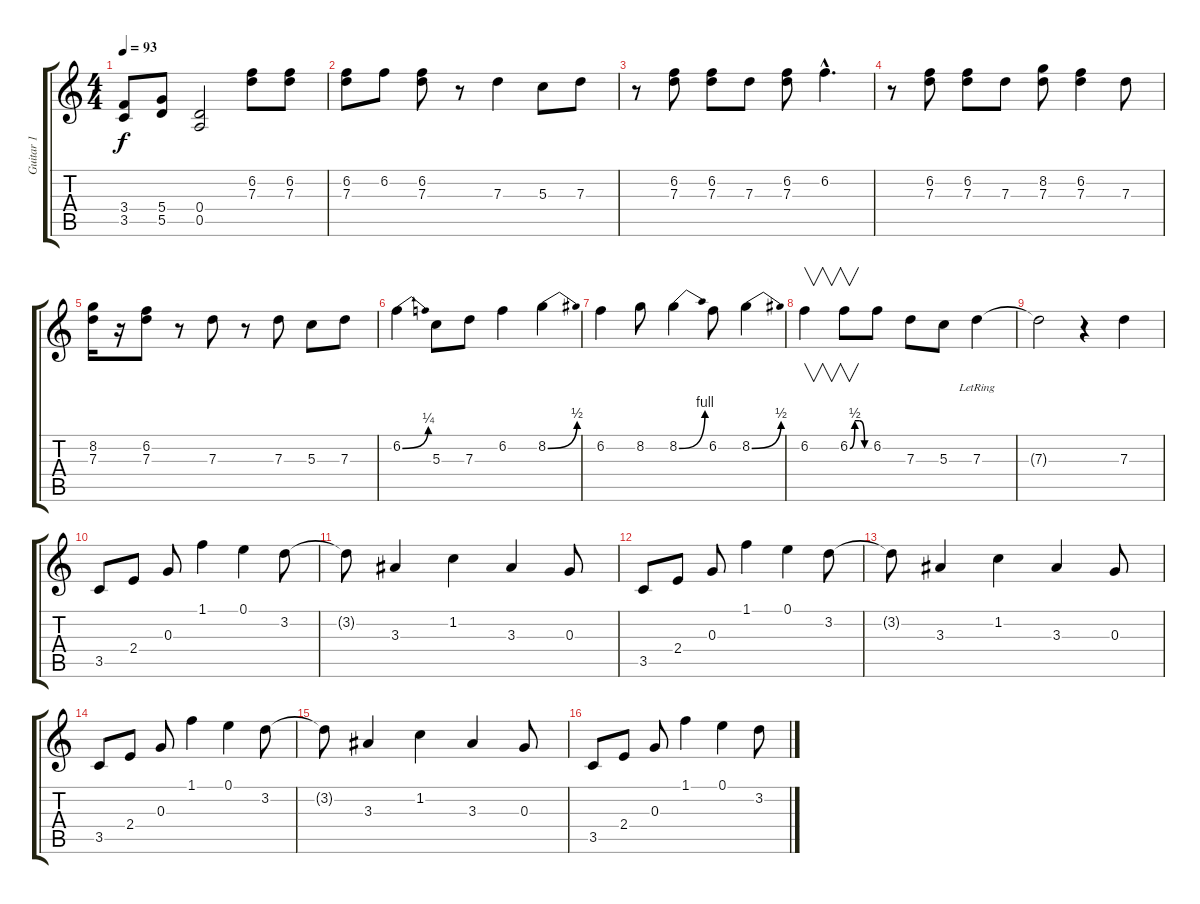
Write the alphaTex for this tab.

\track ("Guitar 1" "Guitar 1") {instrument electricguitarjazz}
\staff {score tabs}
\tuning (E4 B3 G3 D3 A2 E2) {hide}
\ts (4 4)
\tempo 93
\clef g2
\ks c
(3.4 3.5).8{dy f} (5.4 5.5).8 (0.4 0.5).2 (6.2 7.3).8 (6.2 7.3).8 |
(6.2 7.3).8 6.2.8 (6.2 7.3).8 r.8 7.3.4 5.3.8 7.3.8 |
r.8 (6.2 7.3).8 (6.2 7.3).8 7.3.8 (6.2 7.3).8 6.2{hac}.4{d} |
r.8 (6.2 7.3).8 (6.2 7.3).8 7.3.8 (8.2 7.3).8 (6.2 7.3).4 7.3.8 |
(8.2 7.3).16 r.16 (6.2 7.3).8 r.8 7.3.8 r.8 7.3.8 5.3.8 7.3.8 |
6.2{be (bend 0 0 60 1)}.4 5.3.8 7.3.8 6.2.4 8.2{be (bend 0 0 60 2)}.4 |
6.2.4 8.2.8 8.2{be (bend 0 0 60 4)}.4 6.2.8 8.2{be (bend 0 0 60 2)}.4 |
6.2.4{v} 6.2{be (custom 0 0 15 2 30 2 45 0 60 0)}.8{v} 6.2.8 7.3.8 5.3.8 7.3{lr}.4 |
7.3{t}.2 r.4 7.3.4 |
3.5.8{volume 6} 2.4.8 0.3.8 1.1.4 0.1.4 3.2.8 |
3.2{t}.8 3.3.4 1.2.4 3.3.4 0.3.8 |
3.5.8{volume 13} 2.4.8 0.3.8 1.1.4 0.1.4 3.2.8 |
3.2{t}.8 3.3.4 1.2.4 3.3.4 0.3.8 |
3.5.8 2.4.8 0.3.8 1.1.4 0.1.4 3.2.8 |
3.2{t}.8 3.3.4 1.2.4 3.3.4 0.3.8 |
3.5.8 2.4.8 0.3.8 1.1.4 0.1.4 3.2.8
